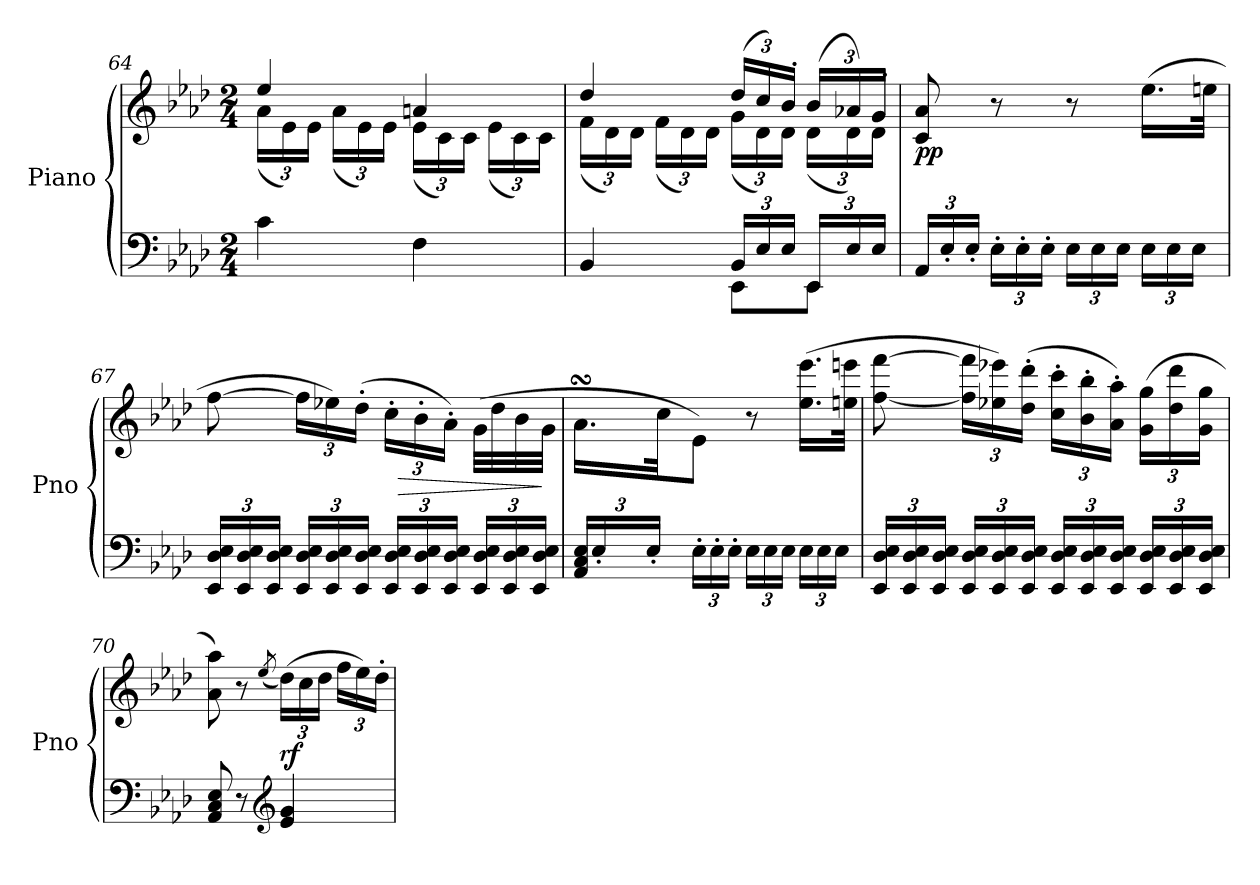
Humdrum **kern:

**kern	**kern	**dynam
*part1	*part1	*part1
*staff2	*staff1	*staff1/2
*I"Piano	*	*
*I'Pno	*	*
*clefF4	*clefG2	*
*k[b-e-a-d-]	*k[b-e-a-d-]	*
*A-:	*A-:	*
*M2/4	*M2/4	*
=64	=64	=64
*	*^	*
*	*	*Xbrackettup	*
4c\	4ee-/	(<24a-\LL	.
.	.	24e-\)	.
.	.	24e-\JJ	.
.	.	(<24a-\LL	.
.	.	24e-\)	.
.	.	24e-\JJ	.
4F\	4an/	(<24e-\LL	.
.	.	24c\)	.
.	.	24c\JJ	.
.	.	(<24e-\LL	.
.	.	24c\)	.
.	.	24c\JJ	.
!!LO:PB:g=z	!!
=65	=65	=65	=65
*^	*	*	*
4BB-/	4ryy	4dd-/	(<24f\LL	.
.	.	.	24d-\)	.
.	.	.	24d-\JJ	.
.	.	.	(<24f\LL	.
.	.	.	24d-\)	.
.	.	.	24d-\JJ	.
*Xbrackettup	*	*	*	*
24BB-/LL	8EE-\L	(>24dd-/LL	(<24g\LL	.
24E-/	.	24cc/)	24d-\)	.
24E-/JJ	.	24b-'/JJ	24d-\JJ	.
24EE-/LL	8EE-\J	(>24b-/LL	(<24d-\LL	.
24E-/	.	24a-X/)	24d-\)	.
24E-/JJ	.	24g'/JJ	24d-\JJ	.
*v	*v	*	*	*
=66	=66	=66	=66
!	!	!	!LO:DY:b
*	*v	*v	*
24AA-/LL	8c/ 8a-/	pp
24E-'/	.	.
24E-'/JJ	.	.
24E-'\LL	8r	.
24E-'\	.	.
24E-'\JJ	.	.
24E-\LL	8r	.
24E-\	.	.
24E-\JJ	.	.
24E-\LL	(>16.ee-\LL	.
24E-\	.	.
24E-\JJ	.	.
.	32een\JJk	.
=67	=67	=67
24EE-/ 24D-/ 24E-/LL	[8ff\	.
24EE-/ 24D-/ 24E-/	.	.
24EE-/ 24D-/ 24E-/JJ	.	.
24EE-/ 24D-/ 24E-/LL	24ff\LL]	.
24EE-/ 24D-/ 24E-/	24ee-X\)	.
24EE-/ 24D-/ 24E-/JJ	(>24dd-'\JJ	.
24EE-/ 24D-/ 24E-/LL	24cc'\LL	.
!	!	!LO:HP:b
24EE-/ 24D-/ 24E-/	24b-'\	>
24EE-/ 24D-/ 24E-/JJ	24a-'\JJ)	.
24EE-/ 24D-/ 24E-/LL	(>32g\LLL	.
.	32dd-\	.
24EE-/ 24D-/ 24E-/	.	.
.	32b-\	.
24EE-/ 24D-/ 24E-/JJ	.	.
.	32g\JJJ	]
!!LO:PB:g=z
=68	=68	=68
*	*^	*
24AA-/ 24C/ 24E-/LL	16.a-sSSs\LL	32.a-LLLyy	.
24E-'/	.	.	.
*	*	*brackettup	*
.	.	96b-Lyy	.
.	.	96a-Jyy	.
.	.	32gyy	.
24E-'/JJ	.	.	.
.	32cc\JK	.	.
.	.	96a-JJJkyy	.
.	.	32ryy	.
24E-'\LL	8e-\J)	.	.
.	.	8ryy	.
24E-'\	.	.	.
24E-'\JJ	.	.	.
24E-\LL	8r	.	.
.	.	4ryy	.
24E-\	.	.	.
24E-\JJ	.	.	.
24E-\LL	(<16.ee-\ 16.eee-\LL	.	.
24E-\	.	.	.
24E-\JJ	.	.	.
.	32een\ 32eeen\JJk	.	.
64ryy	64ryy	.	.
*	*v	*v	*
=69	=69	=69
24EE-/ 24D-/ 24E-/LL	[8ff\ [8fff\	.
24EE-/ 24D-/ 24E-/	.	.
24EE-/ 24D-/ 24E-/JJ	.	.
*	*Xbrackettup	*
24EE-/ 24D-/ 24E-/LL	24ff\] 24fff\]LL	.
24EE-/ 24D-/ 24E-/	24ee-X\ 24eee-X\)	.
24EE-/ 24D-/ 24E-/JJ	(>24dd-\' 24ddd-\'JJ	.
24EE-/ 24D-/ 24E-/LL	24cc\' 24ccc\'LL	.
24EE-/ 24D-/ 24E-/	24b-\' 24bb-\'	.
24EE-/ 24D-/ 24E-/JJ	24a-\' 24aa-\'JJ)	.
24EE-/ 24D-/ 24E-/LL	(>24g\ 24gg\LL	.
24EE-/ 24D-/ 24E-/	24dd-\ 24ddd-\	.
24EE-/ 24D-/ 24E-/JJ	24g\ 24gg\JJ	.
=70	=70	=70
8AA-/ 8C/ 8E-/	8a-\ 8aa-\)	.
8r	8r	.
*clefG2	*	*
.	(<8qee-/	.
!	!	!LO:DY:b
4e-/ 4g/	(>24dd-\LL)	rf
.	24cc\	.
.	24dd-\JJ	.
.	24ff\LL	.
.	24ee-\)	.
.	24dd-'\JJ	.
=	=	=
*-	*-	*-
